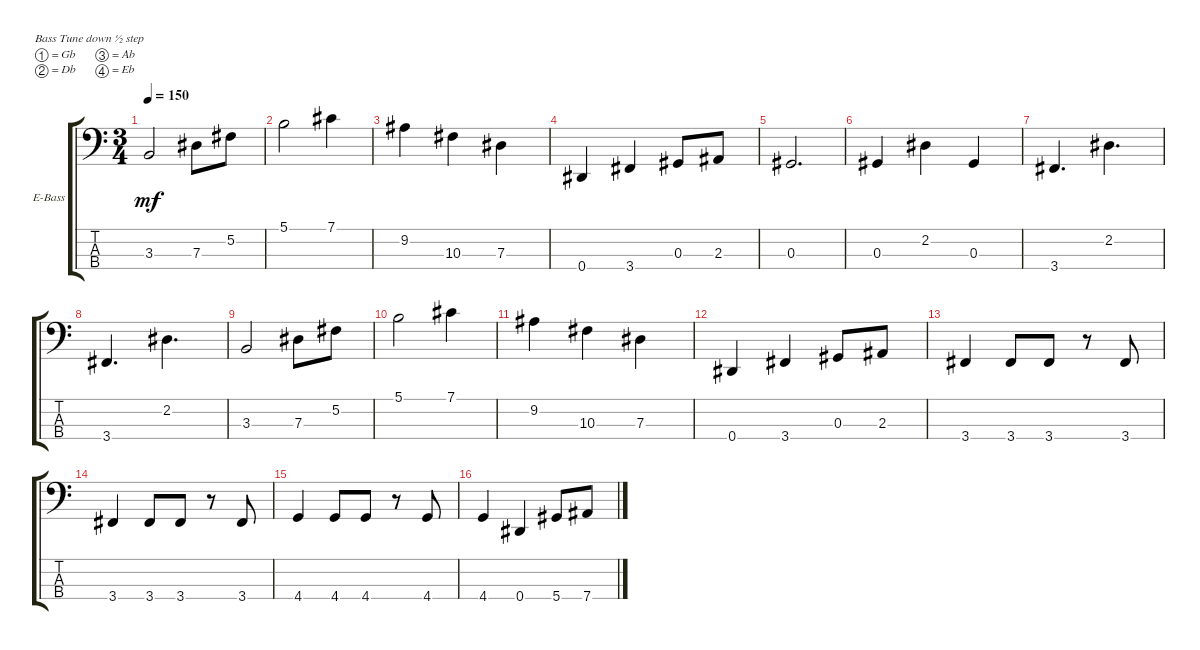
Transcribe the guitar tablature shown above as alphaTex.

\bracketExtendMode groupsimilarinstruments
\firstSystemTrackNameOrientation horizontal
\otherSystemsTrackNameOrientation horizontal
\track ("Electric Bass" "E-Bass") {instrument electricbassfinger}
\staff {score tabs}
\tuning (Gb2 Db2 Ab1 Eb1)
\ts (3 4)
\tempo 150
\clef f4
\ks c
3.3.2{dy mf} 7.3.8 5.2.8 |
5.1.2 7.1.4 |
9.2.4 10.3.4 7.3.4 |
0.4.4 3.4.4 0.3.8 2.3.8 |
0.3.2{d} |
0.3.4 2.2.4 0.3.4 |
3.4.4{d} 2.2.4{d} |
3.4.4{d} 2.2.4{d} |
3.3.2 7.3.8 5.2.8 |
5.1.2 7.1.4 |
9.2.4 10.3.4 7.3.4 |
0.4.4 3.4.4 0.3.8 2.3.8 |
3.4.4 3.4.8 3.4.8 r.8 3.4.8 |
3.4.4 3.4.8 3.4.8 r.8 3.4.8 |
4.4.4 4.4.8 4.4.8 r.8 4.4.8 |
4.4.4 0.4.4 5.4.8 7.4.8
